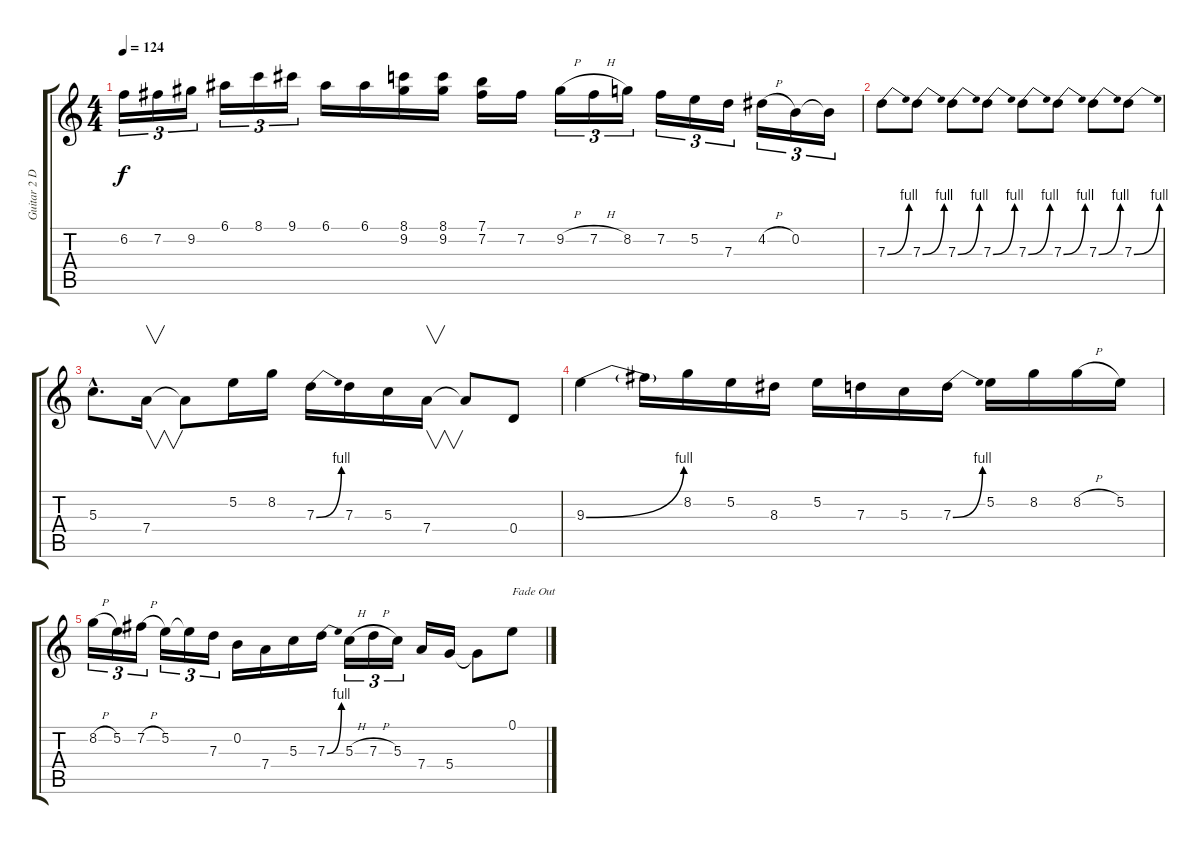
\track ("Guitar 2 DS" "Guitar 2 D") {instrument distortionguitar}
\staff {score tabs}
\tuning (E4 B3 G3 D3 A2 E2) {hide}
\ts (4 4)
\tempo 124
\clef g2
\ks c
6.2.16{tu (3 2) dy f} 7.2.16{tu (3 2)} 9.2.16{tu (3 2)} 6.1.16{tu (3 2)} 8.1.16{tu (3 2)} 9.1.16{tu (3 2)} 6.1.16 6.1.16 (8.1 9.2).16 (8.1 9.2).16 (7.1 7.2).16 7.2.16 9.2{h}.16{tu (3 2)} 7.2{h}.16{tu (3 2)} 8.2.16{tu (3 2)} 7.2.16{tu (3 2)} 5.2.16{tu (3 2)} 7.3.16{tu (3 2)} 4.2{h}.16{tu (3 2)} 0.2.16{tu (3 2)} 0.2{t}.16{tu (3 2)} |
7.3{be (bend 0 0 60 4)}.8 7.3{be (bend 0 0 60 4)}.8 7.3{be (bend 0 0 60 4)}.8 7.3{be (bend 0 0 60 4)}.8 7.3{be (bend 0 0 60 4)}.8 7.3{be (bend 0 0 60 4)}.8 7.3{be (bend 0 0 60 4)}.8 7.3{be (bend 0 0 60 4)}.8 |
5.3{hac}.8{d} 7.4.16{v} 7.4{t}.8 5.2.16 8.2.16 7.3{be (bend 0 0 60 4)}.16 7.3.16 5.3.16 7.4.16{v} 7.4{t}.8 0.4.8 |
9.3{be (bend 0 0 60 4)}.4 9.3{t}.16 8.2.16 5.2.16 8.3.16 5.2.16 7.3.16 5.3.16 7.3{be (bend 0 0 60 4)}.16 5.2.16 8.2.16 8.2{h}.16 5.2.16 |
8.2{h}.16{tu (3 2)} 5.2.16{tu (3 2)} 7.2{h}.16{tu (3 2)} 5.2.16{tu (3 2)} 5.2{t}.16{tu (3 2)} 7.3.16{tu (3 2)} 0.2.16 7.4.16 5.3.16 7.3{be (bend 0 0 60 4)}.16 5.3{h}.16{tu (3 2)} 7.3{h}.16{tu (3 2)} 5.3.16{tu (3 2)} 7.4.16 5.4.16 5.4{t}.8 0.1.8{txt "Fade Out"}
